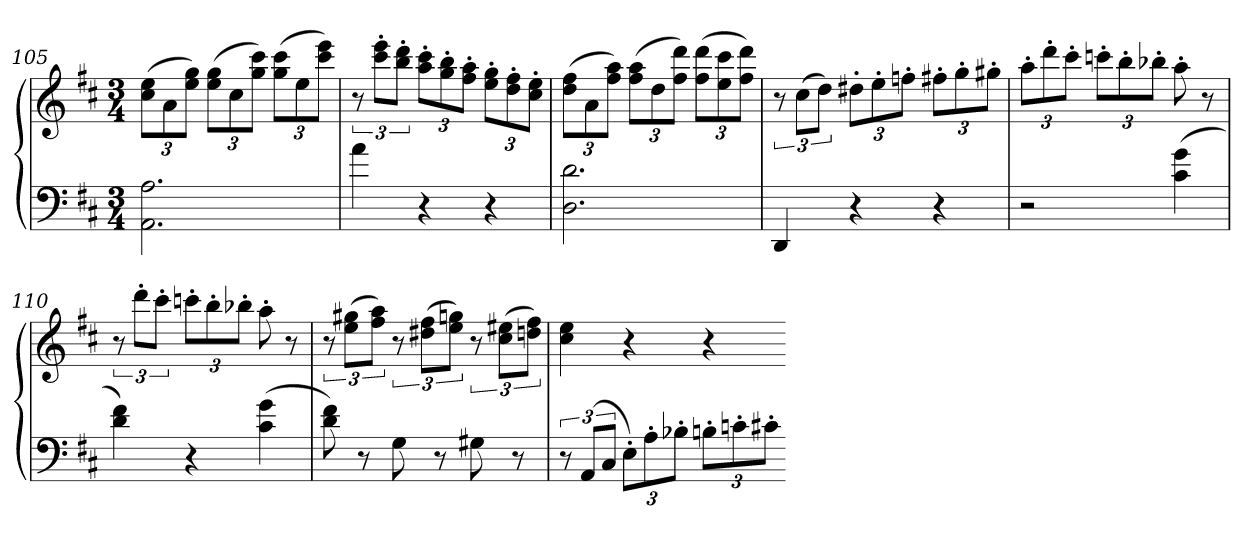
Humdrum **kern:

**kern	**kern
*part1	*part1
*staff2	*staff1
*clefF4	*clefG2
*k[f#c#]	*k[f#c#]
*D:	*D:
*M3/4	*M3/4
=105	=105
2.AA 2.A	(12cc# 12eeL
.	12a
.	12ee 12ggJ)
.	(12ee 12ggL
.	12cc#
.	12gg 12ccc#J)
.	(12gg 12ccc#L
.	12ee
.	12ccc# 12eeeJ)
=106	=106
4a	12r
.	12ccc#' 12eee'L
.	12bb' 12ddd'J
4r	12aa' 12ccc#'L
.	12gg' 12bb'
.	12ff#' 12aa'J
4r	12ee' 12gg'L
.	12dd' 12ff#'
.	12cc#' 12ee'J
=107	=107
2.D 2.d	(12dd 12ff#L
.	12a
.	12ff# 12aaJ)
.	(12ff# 12aaL
.	12dd
.	12ff# 12dddJ)
.	(12ff# 12dddL
.	12ee 12ccc#
.	12ff# 12dddJ)
=108	=108
4DD	12r
.	(12cc#L
.	12ddJ)
4r	12dd#X'L
.	12ee'
.	12ffn'J
4r	12ff#X'L
.	12gg'
.	12gg#X'J
=109	=109
2r	12aa'L
.	12ddd'
.	12ccc#'J
.	12cccn'L
.	12bb'
.	12bb-X'J
(4c# 4g	8aa'
.	8r
=110	=110
4d 4f#)	12r
.	12ddd'L
.	12ccc#'J
4r	12cccn'L
.	12bb'
.	12bb-X'J
(4c# 4g	8aa'
.	8r
=111	=111
8d 8f#)	12r
.	(12ee 12gg#XL
8r	.
.	12ff# 12aaJ)
8G	12r
.	(12dd#X 12ff#L
8r	.
.	12ee 12ggnJ)
8G#X	12r
.	(12cc# 12ee#XL
8r	.
.	12ddn 12ff#J)
=112	=112
12r	4cc# 4ee
(12AAL	.
12C#J	.
12E'L)	4r
12A'	.
12B-X'J	.
12Bn'L	4r
12cn'	.
12c#X'J	.
=-	=-
*-	*-
